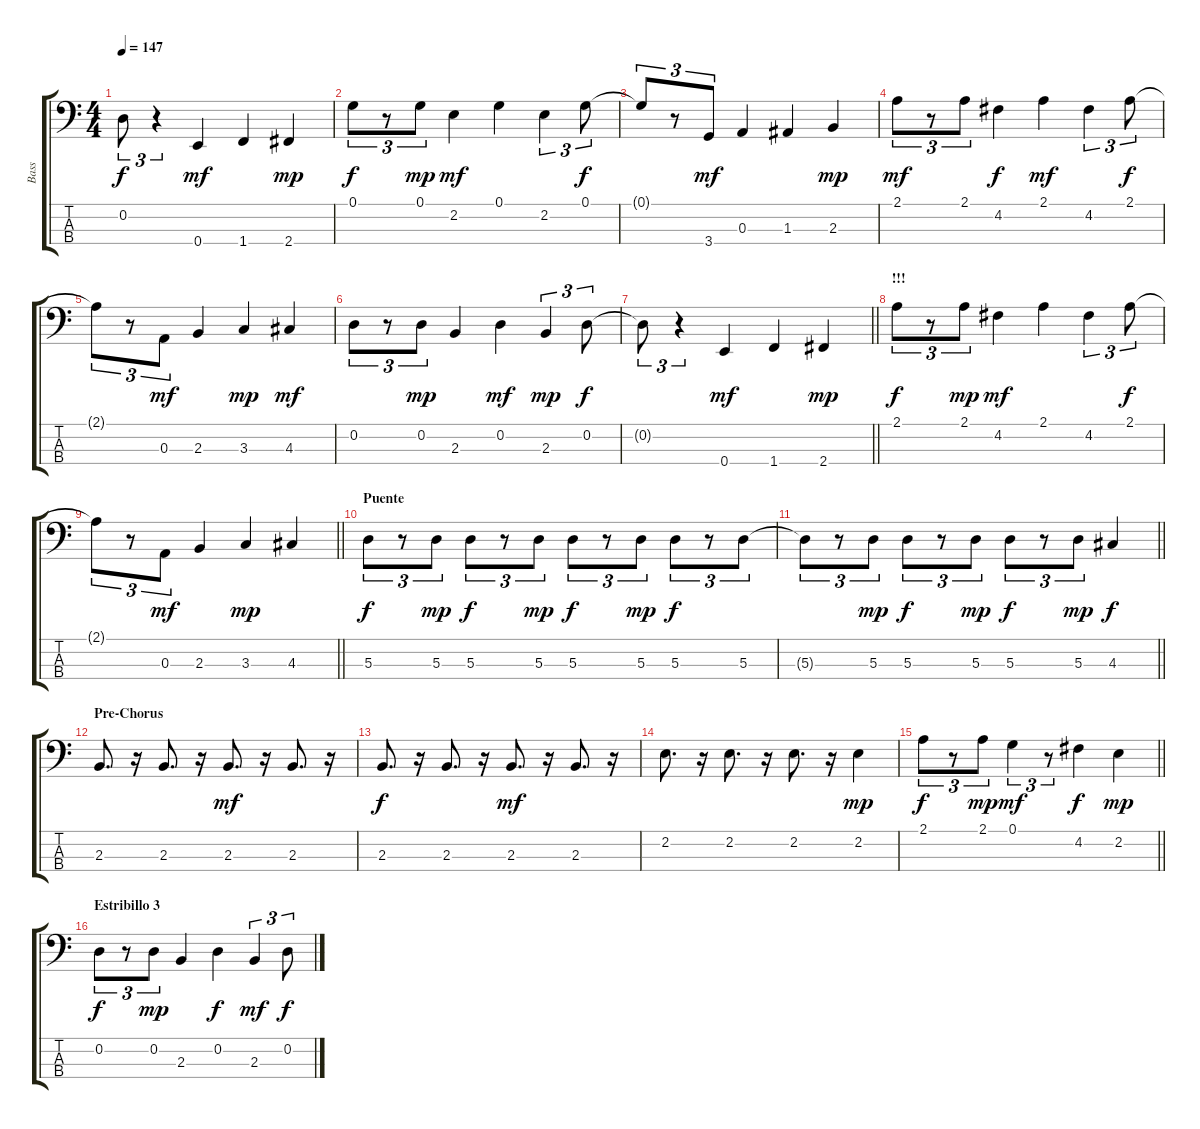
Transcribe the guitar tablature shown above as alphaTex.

\track ("Bass" "Bass") {instrument electricbassfinger}
\staff {score tabs}
\tuning (G2 D2 A1 E1) {hide}
\ts (4 4)
\tempo 147
\clef f4
\ks c
0.2{t}.8{tu (3 2) dy f} r.4{tu (3 2)} 0.4.4{dy mf} 1.4.4 2.4.4{dy mp} |
0.1.8{tu (3 2) dy f} r.8{tu (3 2)} 0.1.8{tu (3 2) dy mp} 2.2.4{dy mf} 0.1.4 2.2.4{tu (3 2)} 0.1.8{tu (3 2) dy f} |
0.1{t}.8{tu (3 2)} r.8{tu (3 2)} 3.4.8{tu (3 2) dy mf} 0.3.4 1.3.4 2.3.4{dy mp} |
2.1.8{tu (3 2) dy mf} r.8{tu (3 2)} 2.1.8{tu (3 2)} 4.2.4{dy f} 2.1.4{dy mf} 4.2.4{tu (3 2)} 2.1.8{tu (3 2) dy f} |
2.1{t}.8{tu (3 2)} r.8{tu (3 2)} 0.3.8{tu (3 2) dy mf} 2.3.4 3.3.4{dy mp} 4.3.4{dy mf} |
0.2.8{tu (3 2)} r.8{tu (3 2)} 0.2.8{tu (3 2) dy mp} 2.3.4 0.2.4{dy mf} 2.3.4{tu (3 2) dy mp} 0.2.8{tu (3 2) dy f} |
\barLineRight lightlight
0.2{t}.8{tu (3 2)} r.4{tu (3 2)} 0.4.4{dy mf} 1.4.4 2.4.4{dy mp} |
\section ("" "!!!")
2.1.8{tu (3 2) dy f} r.8{tu (3 2)} 2.1.8{tu (3 2) dy mp} 4.2.4{dy mf} 2.1.4 4.2.4{tu (3 2)} 2.1.8{tu (3 2) dy f} |
\barLineRight lightlight
2.1{t}.8{tu (3 2)} r.8{tu (3 2)} 0.3.8{tu (3 2) dy mf} 2.3.4 3.3.4{dy mp} 4.3.4 |
\section ("" "Puente")
5.3.8{tu (3 2) dy f} r.8{tu (3 2)} 5.3.8{tu (3 2) dy mp} 5.3.8{tu (3 2) dy f} r.8{tu (3 2)} 5.3.8{tu (3 2) dy mp} 5.3.8{tu (3 2) dy f} r.8{tu (3 2)} 5.3.8{tu (3 2) dy mp} 5.3.8{tu (3 2) dy f} r.8{tu (3 2)} 5.3.8{tu (3 2)} |
\barLineRight lightlight
5.3{t}.8{tu (3 2)} r.8{tu (3 2)} 5.3.8{tu (3 2) dy mp} 5.3.8{tu (3 2) dy f} r.8{tu (3 2)} 5.3.8{tu (3 2) dy mp} 5.3.8{tu (3 2) dy f} r.8{tu (3 2)} 5.3.8{tu (3 2) dy mp} 4.3.4{dy f} |
\section ("" "Pre-Chorus")
2.3.8{d} r.16 2.3.8{d} r.16 2.3.8{d dy mf} r.16 2.3.8{d} r.16 |
2.3.8{d dy f} r.16 2.3.8{d} r.16 2.3.8{d dy mf} r.16 2.3.8{d} r.16 |
2.2.8{d} r.16 2.2.8{d} r.16 2.2.8{d} r.16 2.2.4{dy mp} |
\barLineRight lightlight
2.1.8{tu (3 2) dy f} r.8{tu (3 2)} 2.1.8{tu (3 2) dy mp} 0.1.4{tu (3 2) dy mf} r.8{tu (3 2)} 4.2.4{dy f} 2.2.4{dy mp} |
\section ("" "Estribillo 3")
0.2.8{tu (3 2) dy f} r.8{tu (3 2)} 0.2.8{tu (3 2) dy mp} 2.3.4 0.2.4{dy f} 2.3.4{tu (3 2) dy mf} 0.2.8{tu (3 2) dy f}
